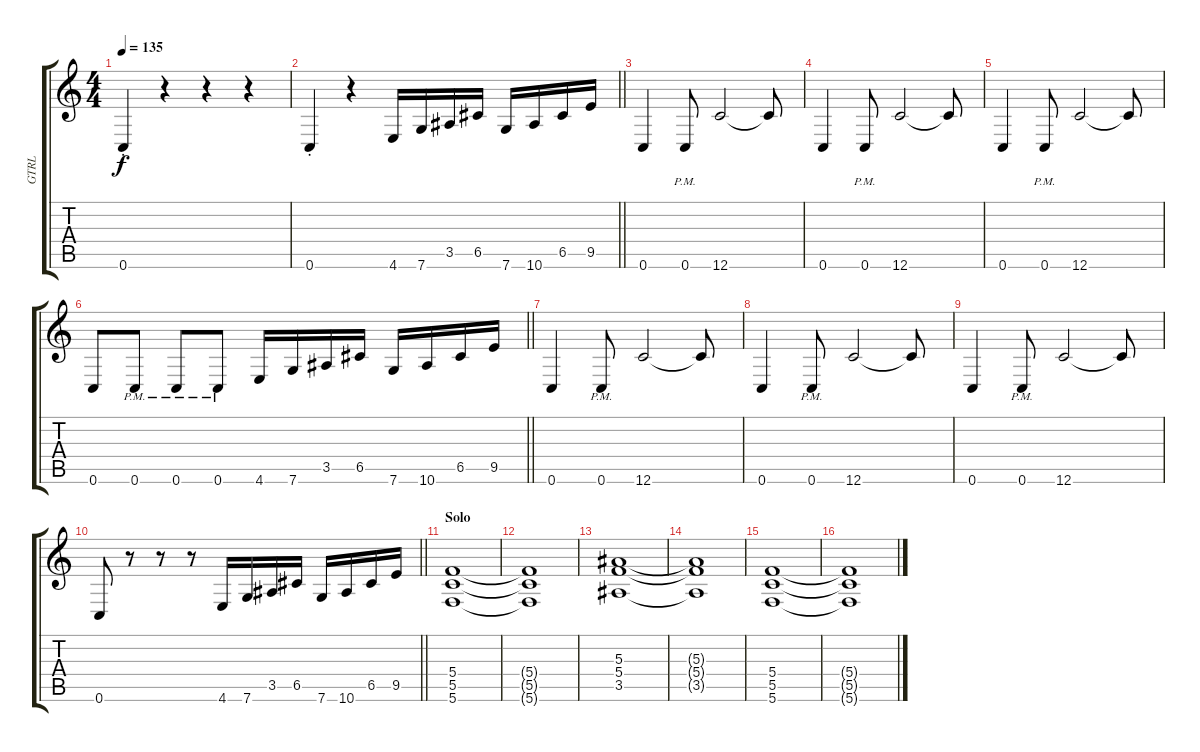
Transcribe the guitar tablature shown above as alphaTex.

\track ("GTRL" "GTRL") {instrument distortionguitar}
\staff {score tabs}
\tuning (D4 A3 F3 C3 G2 C2) {hide}
\ts (4 4)
\tempo 135
\clef g2
\ks c
0.6{st}.4{dy f} r.4 r.4 r.4 |
\barLineRight lightlight
0.6{st}.4 r.4 4.6.16 7.6.16 3.5.16 6.5.16 7.6.16 10.6.16 6.5.16 9.5.16 |
0.6.4 0.6{pm}.8 12.6.2 12.6{t}.8 |
0.6.4 0.6{pm}.8 12.6.2 12.6{t}.8 |
0.6.4 0.6{pm}.8 12.6.2 12.6{t}.8 |
\barLineRight lightlight
0.6.8 0.6{pm}.8 0.6{pm}.8 0.6{pm}.8 4.6.16 7.6.16 3.5.16 6.5.16 7.6.16 10.6.16 6.5.16 9.5.16 |
0.6.4 0.6{pm}.8 12.6.2 12.6{t}.8 |
0.6.4 0.6{pm}.8 12.6.2 12.6{t}.8 |
0.6.4 0.6{pm}.8 12.6.2 12.6{t}.8 |
\barLineRight lightlight
0.6.8 r.8 r.8 r.8 4.6.16 7.6.16 3.5.16 6.5.16 7.6.16 10.6.16 6.5.16 9.5.16 |
\section ("" "Solo")
(5.4 5.5 5.6).1 |
(5.4{t} 5.5{t} 5.6{t}).1 |
(5.3 5.4 3.5).1 |
(5.3{t} 5.4{t} 3.5{t}).1 |
(5.4 5.5 5.6).1 |
(5.4{t} 5.5{t} 5.6{t}).1
